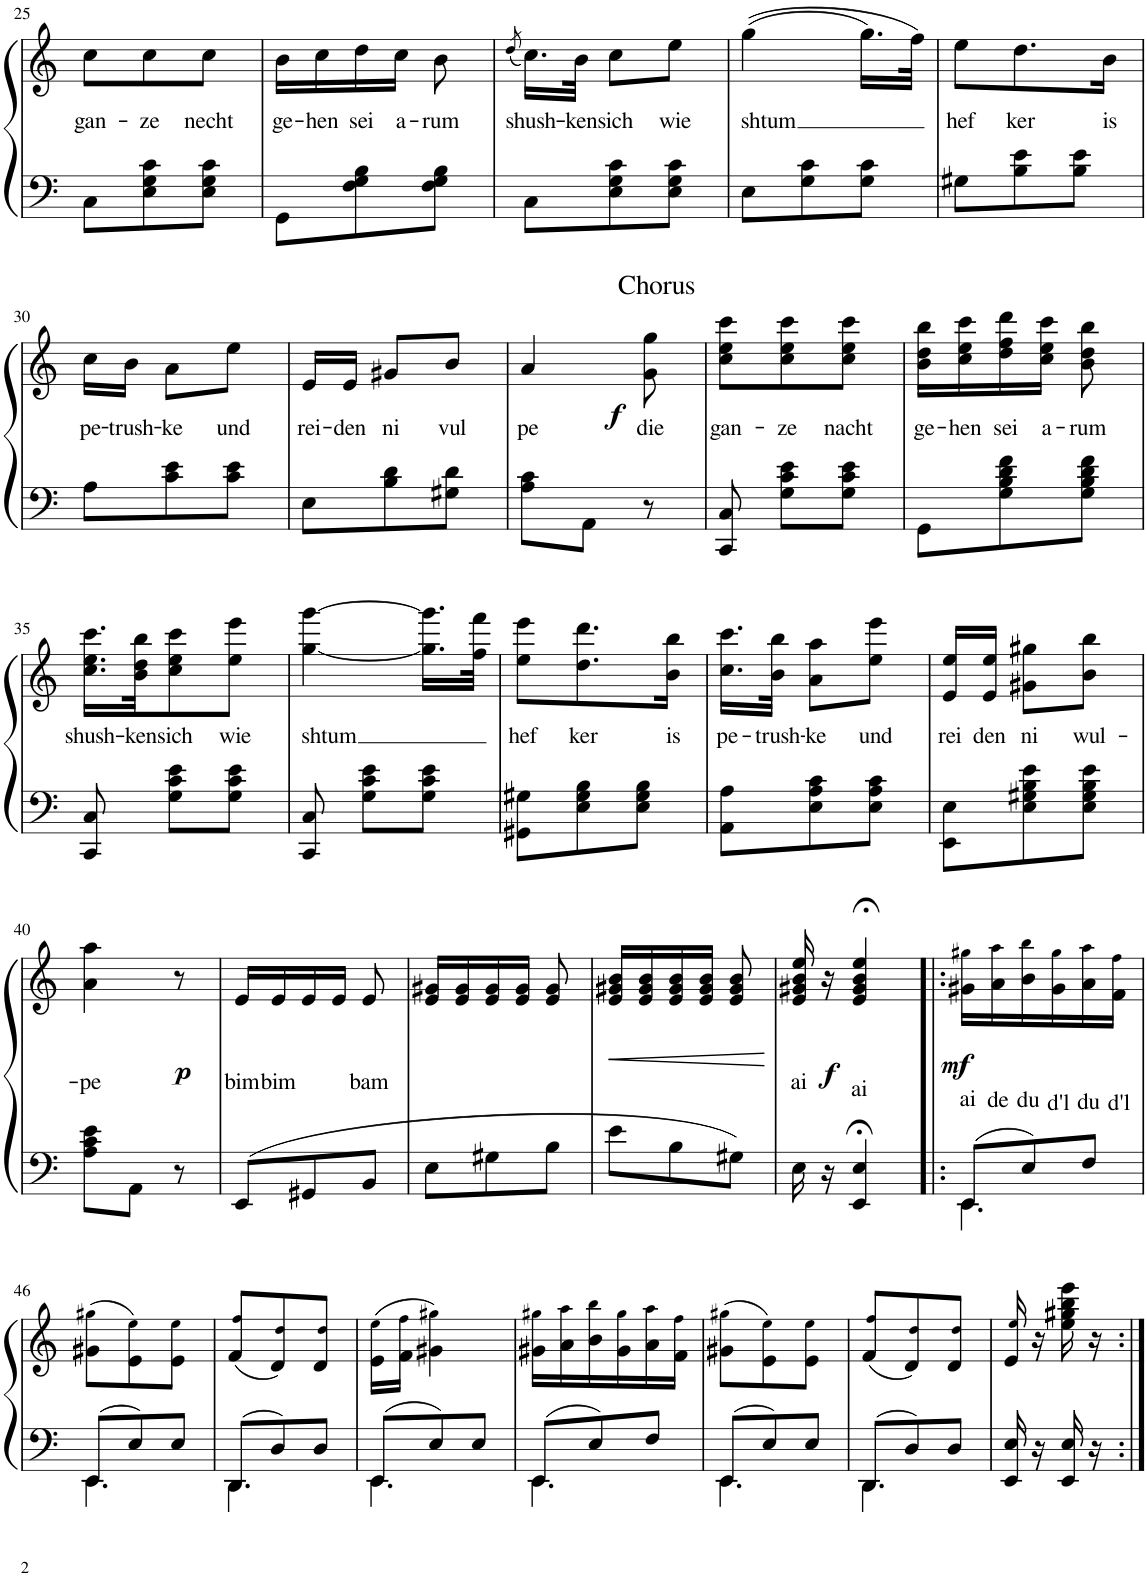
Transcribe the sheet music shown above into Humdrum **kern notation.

**kern	**kern	**text	**dynam
*part1	*part1	*part1	*part1
*staff2	*staff1	*staff1	*staff1/2
*I"Klavier	*	*	*
*I'Klav.	*	*	*
!!LO:PB:g=z
*clefF4	*clefG2	*	*
*k[]	*k[]	*	*
*M3/8	*M3/8	*	*
=25	=25	=25	=25
!	!	!LO:LY:b	!
8C\L	8cc\L	gan-	.
!	!	!LO:LY:b	!
8E\ 8G\ 8c\	8cc\	-ze	.
!	!	!LO:LY:b	!
8E\ 8G\ 8c\J	8cc\J	necht	.
=26	=26	=26	=26
!	!	!LO:LY:b	!
8GG\L	16b\LL	ge-	.
!	!	!LO:LY:b	!
.	16cc\	-hen	.
!	!	!LO:LY:b	!
8F\ 8G\ 8B\	16dd\	sei	.
!	!	!LO:LY:b	!
.	16cc\JJ	a-	.
!	!	!LO:LY:b	!
8F\ 8G\ 8B\J	8b\	-rum	.
=27	=27	=27	=27
.	(8qdd/	.	.
!	!	!LO:LY:b	!
8C\L	16.cc\LL)	shush-	.
!	!	!LO:LY:b	!
.	32b\JJk	-ken	.
!	!	!LO:LY:b	!
8E\ 8G\ 8c\	8cc\L	sich	.
!	!	!LO:LY:b	!
8E\ 8G\ 8c\J	8ee\J	wie	.
=28	=28	=28	=28
!	!	!LO:LY:b	!
8E\L	((4gg\	shtum	.
8G\ 8c\	.	.	.
8G\ 8c\J	16.gg\LL)	.	.
.	32ff\JJk)	.	.
=29	=29	=29	=29
!	!	!LO:LY:b	!
8G#X\L	8ee\L	hef	.
!	!	!LO:LY:b	!
8B\ 8e\	8.dd\	ker	.
8B\ 8e\J	.	.	.
!	!	!LO:LY:b	!
.	16b\Jk	is	.
!!LO:LB:g=z
=30	=30	=30	=30
!	!	!LO:LY:b	!
8A\L	16cc\LL	pe-	.
!	!	!LO:LY:b	!
.	16b\JJ	-trush-	.
!	!	!LO:LY:b	!
8c\ 8e\	8a\L	-ke	.
!	!	!LO:LY:b	!
8c\ 8e\J	8ee\J	und	.
=31	=31	=31	=31
!	!	!LO:LY:b	!
8E\L	16e/LL	rei-	.
!	!	!LO:LY:b	!
.	16e/JJ	-den	.
!	!	!LO:LY:b	!
8B\ 8d\	8g#X/L	ni	.
!	!	!LO:LY:b	!
8G#X\ 8d\J	8b/J	vul	.
=32	=32	=32	=32
!	!	!LO:LY:b	!
8A\ 8c\L	4a/	pe	.
8AA\J	.	.	.
!	!LO:TX:a:t=Chorus	!	!
!	!	!LO:LY:b	!LO:DY:b
8r	8g\ 8gg\	die	f
=33	=33	=33	=33
!	!	!LO:LY:b	!
8CC/ 8C/	8cc\ 8ee\ 8ccc\L	gan-	.
!	!	!LO:LY:b	!
8G\ 8c\ 8e\L	8cc\ 8ee\ 8ccc\	-ze	.
!	!	!LO:LY:b	!
8G\ 8c\ 8e\J	8cc\ 8ee\ 8ccc\J	nacht	.
=34	=34	=34	=34
!	!	!LO:LY:b	!
8GG\L	16b\ 16dd\ 16bb\LL	ge-	.
!	!	!LO:LY:b	!
.	16cc\ 16ee\ 16ccc\	-hen	.
!	!	!LO:LY:b	!
8G\ 8B\ 8d\ 8f\	16dd\ 16ff\ 16ddd\	sei	.
!	!	!LO:LY:b	!
.	16cc\ 16ee\ 16ccc\JJ	a-	.
!	!	!LO:LY:b	!
8G\ 8B\ 8d\ 8f\J	8b\ 8dd\ 8bb\	-rum	.
!!LO:LB:g=z
=35	=35	=35	=35
!	!	!LO:LY:b	!
8CC/ 8C/	16.cc\ 16.ee\ 16.ccc\LL	shush-	.
!	!	!LO:LY:b	!
.	32b\ 32dd\ 32bb\JK	-ken	.
!	!	!LO:LY:b	!
8G\ 8c\ 8e\L	8cc\ 8ee\ 8ccc\	sich	.
!	!	!LO:LY:b	!
8G\ 8c\ 8e\J	8ee\ 8eee\J	wie	.
=36	=36	=36	=36
!	!	!LO:LY:b	!
8CC/ 8C/	[4gg\ [4ggg\	shtum	.
8G\ 8c\ 8e\L	.	.	.
8G\ 8c\ 8e\J	16.gg\] 16.ggg\]LL	.	.
.	32ff\ 32fff\JJk	.	.
=37	=37	=37	=37
!	!	!LO:LY:b	!
8GG#X\ 8G#X\L	8ee\ 8eee\L	hef	.
!	!	!LO:LY:b	!
8E\ 8G#\ 8B\	8.dd\ 8.ddd\	ker	.
8E\ 8G#\ 8B\J	.	.	.
!	!	!LO:LY:b	!
.	16b\ 16bb\Jk	is	.
=38	=38	=38	=38
!	!	!LO:LY:b	!
8AA\ 8A\L	16.cc\ 16.ccc\LL	pe-	.
!	!	!LO:LY:b	!
.	32b\ 32bb\JJk	-trush-	.
!	!	!LO:LY:b	!
8E\ 8A\ 8c\	8a\ 8aa\L	-ke	.
!	!	!LO:LY:b	!
8E\ 8A\ 8c\J	8ee\ 8eee\J	und	.
=39	=39	=39	=39
!	!	!LO:LY:b	!
8EE\ 8E\L	16e/ 16ee/LL	rei	.
!	!	!LO:LY:b	!
.	16e/ 16ee/JJ	den	.
!	!	!LO:LY:b	!
8E\ 8G#X\ 8B\ 8e\	8g#X\ 8gg#X\L	ni	.
!	!	!LO:LY:b	!
8E\ 8G#\ 8B\ 8e\J	8b\ 8bb\J	wul-	.
!!LO:LB:g=z
=40	=40	=40	=40
!	!	!LO:LY:b	!
8A\ 8c\ 8e\L	4a\ 4aa\	-pe	.
8AA\J	.	.	.
!	!	!	!LO:DY:b
8r	8r	.	p
=41	=41	=41	=41
!	!	!LO:LY:b	!
8EE/L	16e/LL	bim	.
!	!	!LO:LY:b	!
.	16e/	bim	.
8GG#X/	16e/	.	.
.	16e/JJ	.	.
!	!	!LO:LY:b	!
8BB/J	8e/	bam	.
=42	=42	=42	=42
8E\L	16e/ 16g#X/LL	.	.
.	16e/ 16g#/	.	.
8G#X\	16e/ 16g#/	.	.
.	16e/ 16g#/JJ	.	.
8B\J	8e/ 8g#/	.	.
=43	=43	=43	=43
!	!	!	!LO:HP:b
8e\L	16e/ 16g#X/ 16b/LL	.	<
.	16e/ 16g#/ 16b/	.	.
8B\	16e/ 16g#/ 16b/	.	.
.	16e/ 16g#/ 16b/JJ	.	.
8G#X\J	8e/ 8g#/ 8b/	.	.
.	.	.	[
=44	=44	=44	=44
!	!	!LO:LY:b	!
16E\	16e/ 16g#X/ 16b/ 16ee/	ai	.
!	!	!	!LO:DY:b
16r	16r	.	f
!	!	!LO:LY:b	!
4EE/;< 4E/;<	4e/;< 4g#/;< 4b/;< 4ee/;<	ai	.
=45!|:	=45!|:	=45!|:	=45!|:
*^	*	*	*
!	!	!	!LO:LY:b	!LO:DY:b
8EE/L	4.EE\	16g#X\ 16gg#X!\LL	ai	mf
!	!	!	!LO:LY:b	!
.	.	16a\ 16aa!\	de	.
!	!	!	!LO:LY:b	!
8E/	.	16b\ 16bb!\	du	.
!	!	!	!LO:LY:b	!
.	.	16g#\ 16gg#!\	d'l	.
!	!	!	!LO:LY:b	!
8F/J	.	16a\ 16aa!\	du	.
!	!	!	!LO:LY:b	!
.	.	16f\ 16ff!\JJ	d'l	.
!!LO:LB:g=z
=46	=46	=46	=46	=46
8EE/L	4.EE\	(8g#X\ 8gg#X!\L	.	.
8E/	.	8e\ 8ee!\)	.	.
8E/J	.	8e\ 8ee!\J	.	.
=47	=47	=47	=47	=47
8DD/L	4.DD\	(8f/ 8ff!/L	.	.
8D/	.	8d/ 8dd!/)	.	.
8D/J	.	8d/ 8dd!/J	.	.
=48	=48	=48	=48	=48
8EE/L	4.EE\	(16e\ 16ee!\LL	.	.
.	.	16f\ 16ff!\JJ	.	.
8E/	.	4g#X\ 4gg#X!\)	.	.
8E/J	.	.	.	.
=49	=49	=49	=49	=49
8EE/L	4.EE\	16g#X\ 16gg#X!\LL	.	.
.	.	16a\ 16aa!\	.	.
8E/	.	16b\ 16bb!\	.	.
.	.	16g#\ 16gg#!\	.	.
8F/J	.	16a\ 16aa!\	.	.
.	.	16f\ 16ff!\JJ	.	.
=50	=50	=50	=50	=50
8EE/L	4.EE\	(8g#X\ 8gg#X!\L	.	.
8E/	.	8e\ 8ee!\)	.	.
8E/J	.	8e\ 8ee!\J	.	.
=51	=51	=51	=51	=51
8DD/L	4.DD\	(8f/ 8ff!/L	.	.
8D/	.	8d/ 8dd!/)	.	.
8D/J	.	8d/ 8dd!/J	.	.
*v	*v	*	*	*
=52	=52	=52	=52
16EE/ 16E/	16e/ 16ee!/	.	.
16r	16r	.	.
16EE/ 16E/	16ee\ 16gg#X\ 16bb\ 16eee\	.	.
16r	16r	.	.
=:|!	=:|!	=:|!	=:|!
*-	*-	*-	*-
